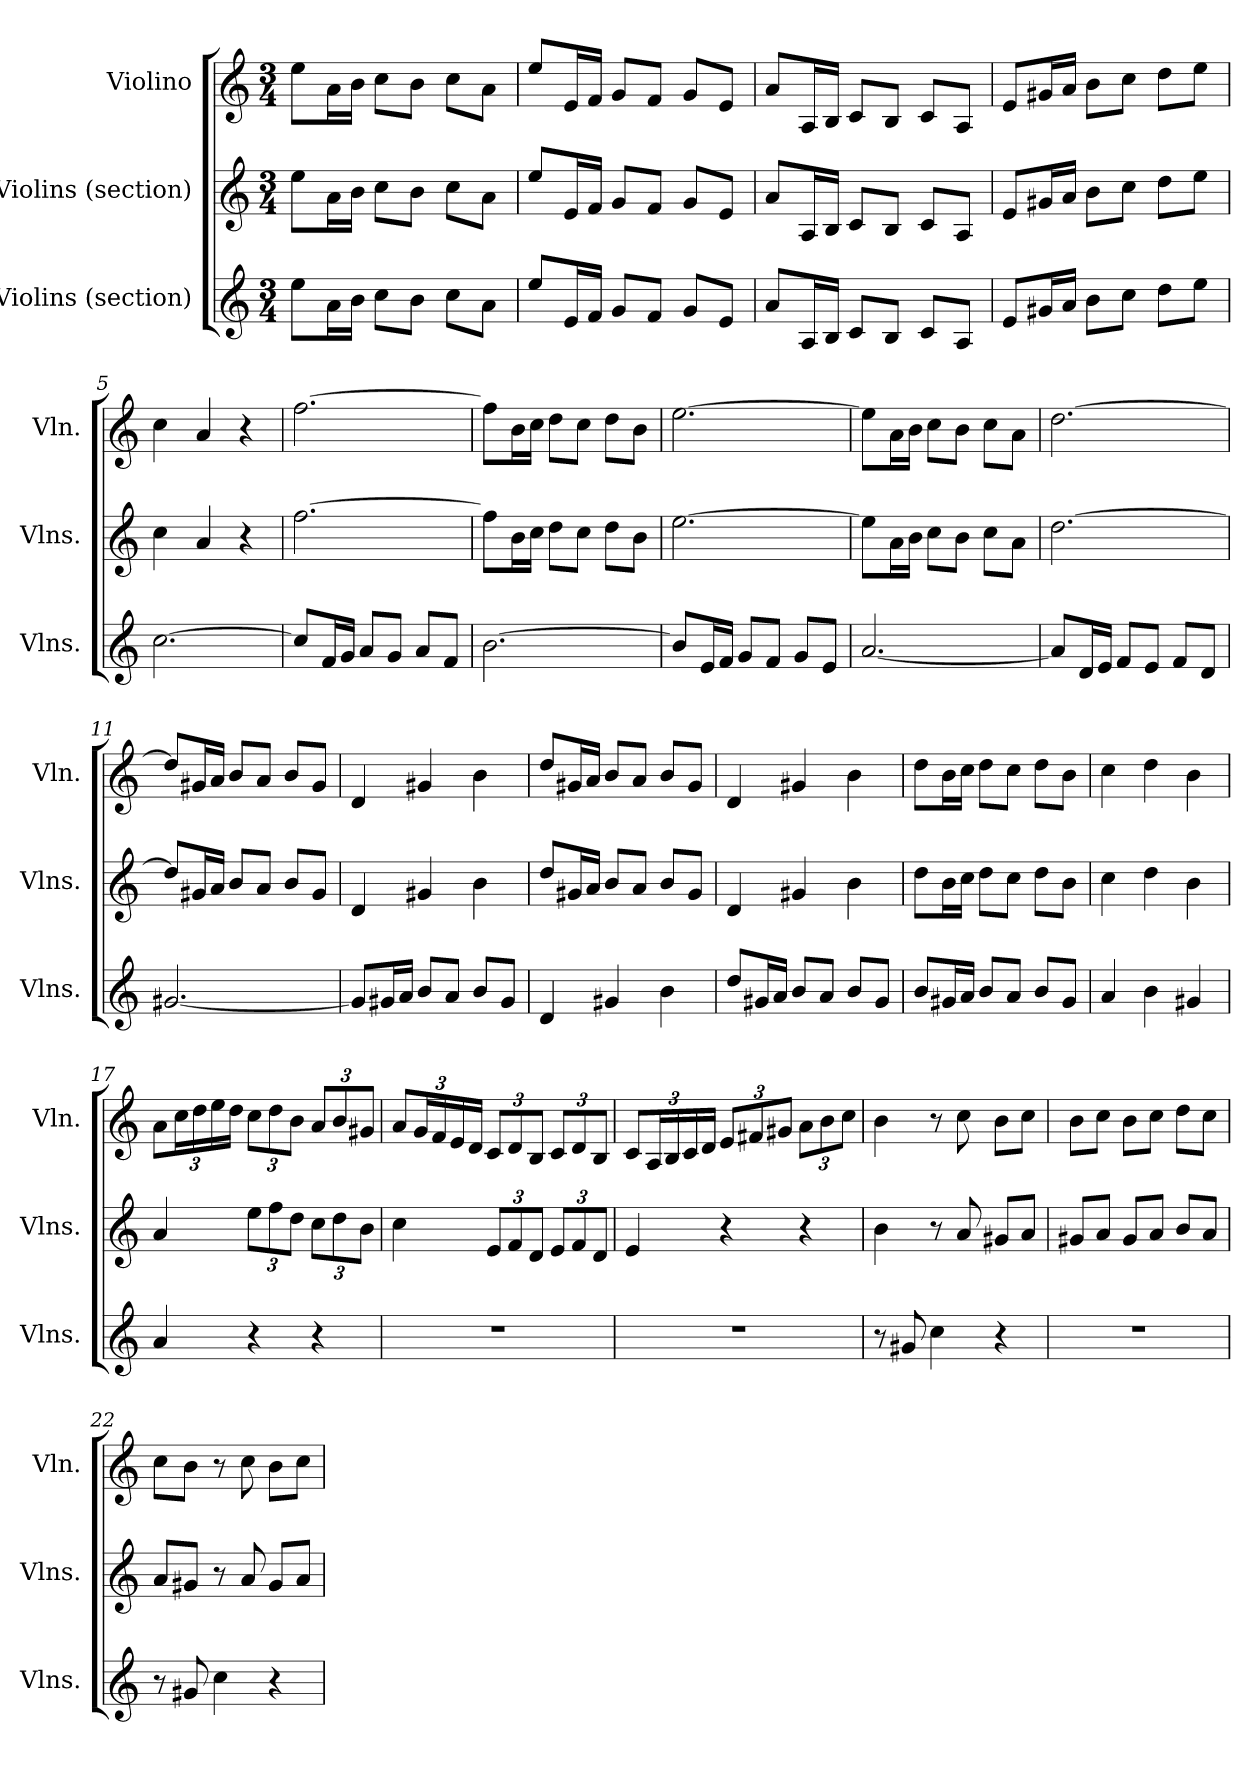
**kern	**kern	**kern
*part3	*part2	*part1
*staff3	*staff2	*staff1
*I"Violins (section)	*I"Violins (section)	*I"Violino
*I'Vlns.	*I'Vlns.	*I'Vln.
*clefG2	*clefG2	*clefG2
*k[]	*k[]	*k[]
*M3/4	*M3/4	*M3/4
*MM146	*MM146	*MM146
=1	=1	=1
8ee\L	8ee\L	8ee\L
16a\L	16a\L	16a\L
16b\JJ	16b\JJ	16b\JJ
8cc\L	8cc\L	8cc\L
8b\J	8b\J	8b\J
8cc\L	8cc\L	8cc\L
8a\J	8a\J	8a\J
=2	=2	=2
8ee/L	8ee/L	8ee/L
16e/L	16e/L	16e/L
16f/JJ	16f/JJ	16f/JJ
8g/L	8g/L	8g/L
8f/J	8f/J	8f/J
8g/L	8g/L	8g/L
8e/J	8e/J	8e/J
=3	=3	=3
8a/L	8a/L	8a/L
16A/L	16A/L	16A/L
16B/JJ	16B/JJ	16B/JJ
8c/L	8c/L	8c/L
8B/J	8B/J	8B/J
8c/L	8c/L	8c/L
8A/J	8A/J	8A/J
=4	=4	=4
8e/L	8e/L	8e/L
16g#X/L	16g#X/L	16g#X/L
16a/JJ	16a/JJ	16a/JJ
8b\L	8b\L	8b\L
8cc\J	8cc\J	8cc\J
8dd\L	8dd\L	8dd\L
8ee\J	8ee\J	8ee\J
!!LO:LB:g=z
=5	=5	=5
[2.cc\	4cc\	4cc\
.	4a/	4a/
.	4r	4r
=6	=6	=6
8cc/L]	[2.ff\	[2.ff\
16f/L	.	.
16g/JJ	.	.
8a/L	.	.
8g/J	.	.
8a/L	.	.
8f/J	.	.
=7	=7	=7
[2.b\	8ff\L]	8ff\L]
.	16b\L	16b\L
.	16cc\JJ	16cc\JJ
.	8dd\L	8dd\L
.	8cc\J	8cc\J
.	8dd\L	8dd\L
.	8b\J	8b\J
=8	=8	=8
8b/L]	[2.ee\	[2.ee\
16e/L	.	.
16f/JJ	.	.
8g/L	.	.
8f/J	.	.
8g/L	.	.
8e/J	.	.
=9	=9	=9
[2.a/	8ee\L]	8ee\L]
.	16a\L	16a\L
.	16b\JJ	16b\JJ
.	8cc\L	8cc\L
.	8b\J	8b\J
.	8cc\L	8cc\L
.	8a\J	8a\J
!!LO:LB:g=z
=10	=10	=10
8a/L]	[2.dd\	[2.dd\
16d/L	.	.
16e/JJ	.	.
8f/L	.	.
8e/J	.	.
8f/L	.	.
8d/J	.	.
=11	=11	=11
[2.g#X/	8dd/L]	8dd/L]
.	16g#X/L	16g#X/L
.	16a/JJ	16a/JJ
.	8b/L	8b/L
.	8a/J	8a/J
.	8b/L	8b/L
.	8g#/J	8g#/J
=12	=12	=12
8g#/L]	4d/	4d/
16g#X/L	.	.
16a/JJ	.	.
8b/L	4g#X/	4g#X/
8a/J	.	.
8b/L	4b\	4b\
8g#/J	.	.
=13	=13	=13
4d/	8dd/L	8dd/L
.	16g#X/L	16g#X/L
.	16a/JJ	16a/JJ
4g#X/	8b/L	8b/L
.	8a/J	8a/J
4b\	8b/L	8b/L
.	8g#/J	8g#/J
!!LO:LB:g=z
=14	=14	=14
8dd/L	4d/	4d/
16g#X/L	.	.
16a/JJ	.	.
8b/L	4g#X/	4g#X/
8a/J	.	.
8b/L	4b\	4b\
8g#/J	.	.
=15	=15	=15
8b/L	8dd\L	8dd\L
16g#X/L	16b\L	16b\L
16a/JJ	16cc\JJ	16cc\JJ
8b/L	8dd\L	8dd\L
8a/J	8cc\J	8cc\J
8b/L	8dd\L	8dd\L
8g#/J	8b\J	8b\J
=16	=16	=16
4a/	4cc\	4cc\
4b\	4dd\	4dd\
4g#X/	4b\	4b\
=17	=17	=17
4a/	4a/	12a\L
.	.	24cc\L
*	*	*Xbrackettup
.	.	24dd\
.	.	24ee\
.	.	24dd\JJ
*	*Xbrackettup	*
4r	12ee\L	12cc\L
.	12ff\	12dd\
.	12dd\J	12b\J
4r	12cc\L	12a/L
.	12dd\	12b/
.	12b\J	12g#X/J
!!LO:PB:g=z
=18	=18	=18
*	*	*brackettup
2.r	4cc\	12a/L
.	.	24g/L
*	*	*Xbrackettup
.	.	24f/
.	.	24e/
.	.	24d/JJ
.	12e/L	12c/L
.	12f/	12d/
.	12d/J	12B/J
.	12e/L	12c/L
.	12f/	12d/
.	12d/J	12B/J
=19	=19	=19
*	*	*brackettup
2.r	4e/	12c/L
.	.	24A/L
*	*	*Xbrackettup
.	.	24B/
.	.	24c/
.	.	24d/JJ
.	4r	12e/L
.	.	12f#X/
.	.	12g#X/J
.	4r	12a\L
.	.	12b\
.	.	12cc\J
=20	=20	=20
8r	4b\	4b\
8g#X/	.	.
4cc\	8r	8r
.	8a/	8cc\
4r	8g#X/L	8b\L
.	8a/J	8cc\J
=21	=21	=21
2.r	8g#X/L	8b\L
.	8a/J	8cc\J
.	8g#/L	8b\L
.	8a/J	8cc\J
.	8b/L	8dd\L
.	8a/J	8cc\J
!!LO:LB:g=z
=22	=22	=22
8r	8a/L	8cc\L
8g#X/	8g#X/J	8b\J
4cc\	8r	8r
.	8a/	8cc\
4r	8g#/L	8b\L
.	8a/J	8cc\J
=	=	=
*-	*-	*-
